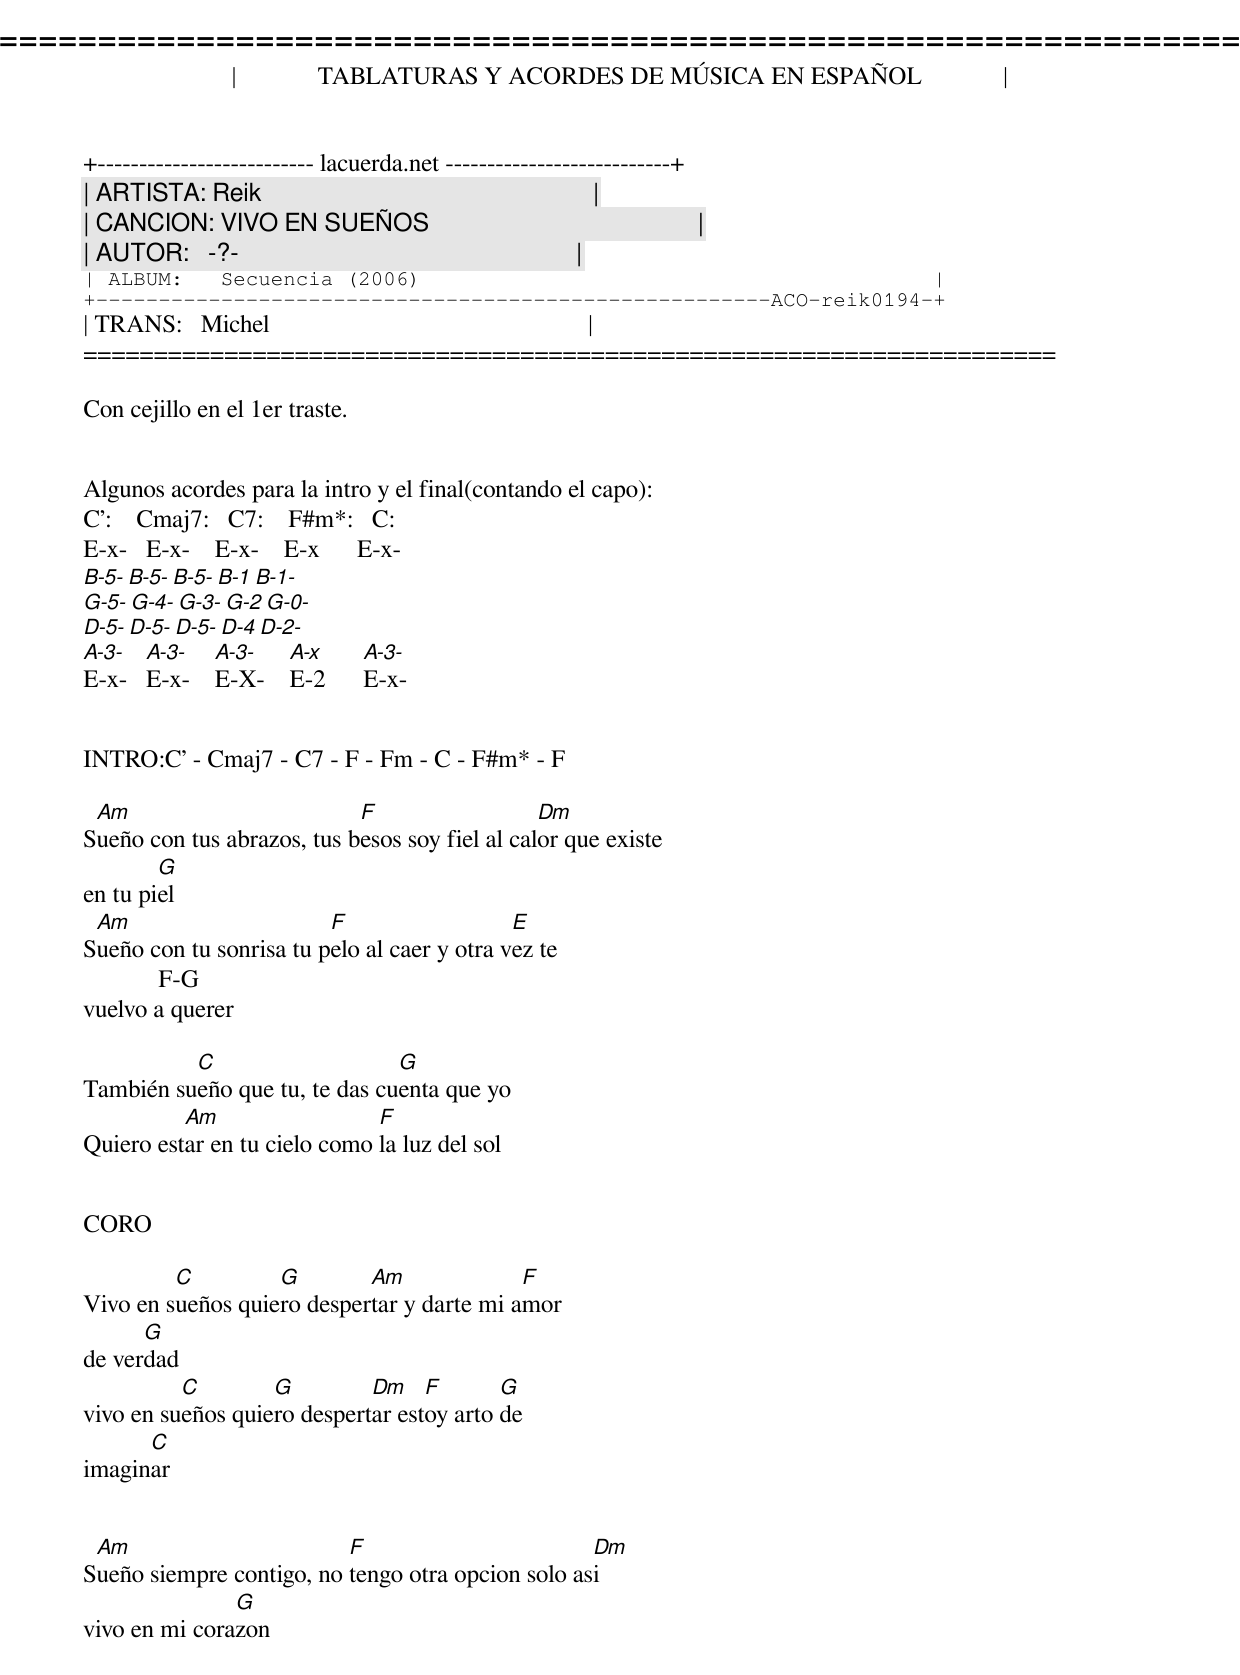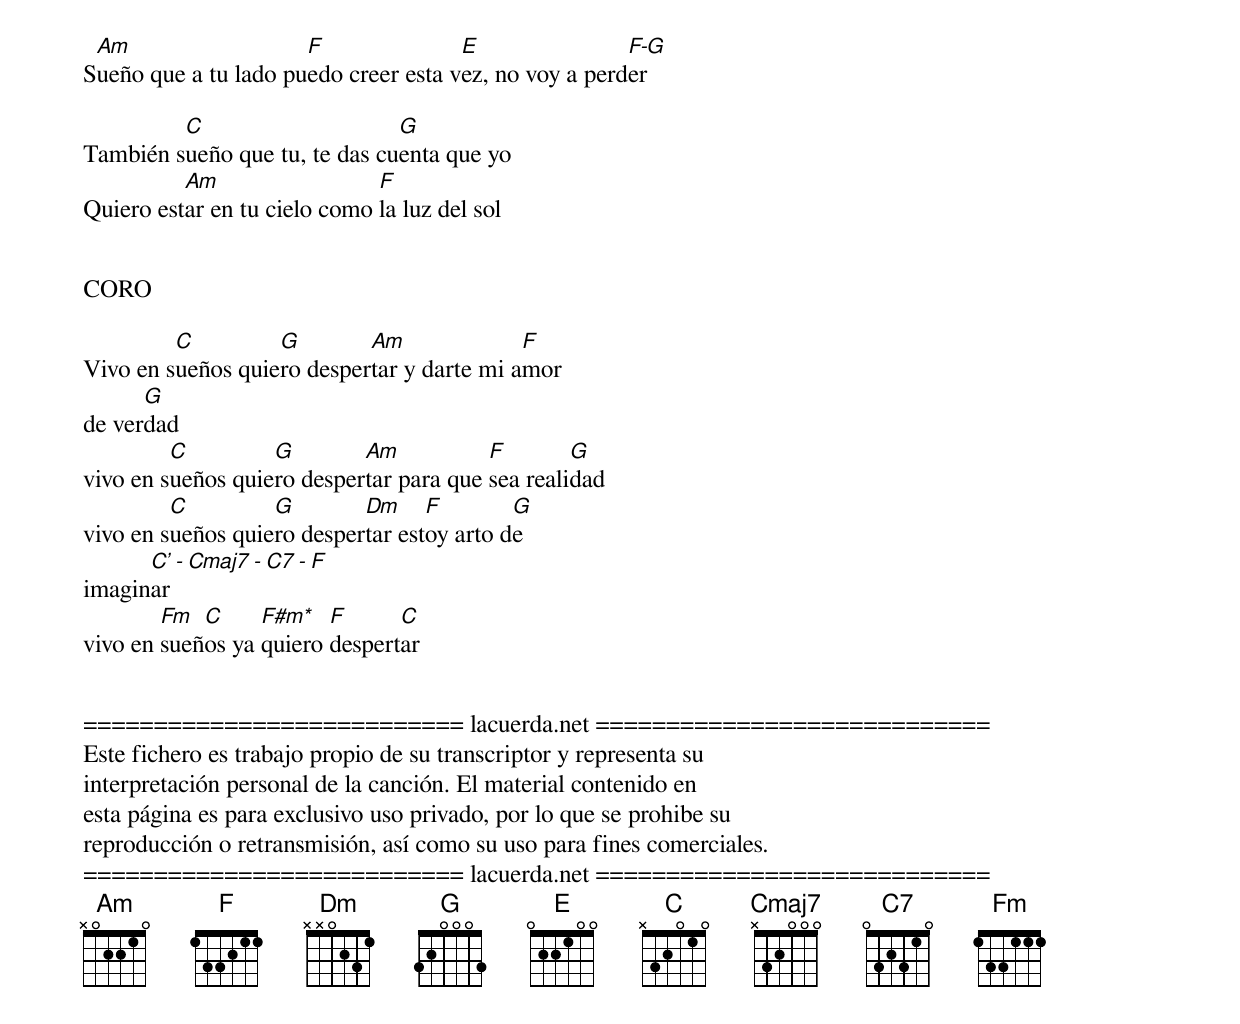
=====================================================================
|             TABLATURAS Y ACORDES DE MÚSICA EN ESPAÑOL             |
+-------------------------- lacuerda.net ---------------------------+
| ARTISTA: Reik                                                     |
| CANCION: VIVO EN SUEÑOS                                           |
| AUTOR:   -?-                                                      |
| ALBUM:   Secuencia (2006)                                         |
+------------------------------------------------------ACO-reik0194-+
| TRANS:   Michel                                                   |
=====================================================================

Con cejillo en el 1er traste.


Algunos acordes para la intro y el final(contando el capo):
C':    Cmaj7:   C7:    F#m*:   C:
E-x-   E-x-    E-x-    E-x      E-x-
B-5-   B-5-    B-5-    B-1      B-1-
G-5-   G-4-    G-3-    G-2      G-0-
D-5-   D-5-    D-5-    D-4      D-2-
A-3-   A-3-    A-3-    A-x      A-3-
E-x-   E-x-    E-X-    E-2      E-x-


INTRO:C' - Cmaj7 - C7 - F - Fm - C - F#m* - F

 Am                         F                   Dm
Sueño con tus abrazos, tus besos soy fiel al calor que existe
        G
en tu piel
 Am                      F                   E
Sueño con tu sonrisa tu pelo al caer y otra vez te
            F-G
vuelvo a querer

          C                    G
También sueño que tu, te das cuenta que yo
          Am                  F
Quiero estar en tu cielo como la luz del sol


CORO

         C         G        Am              F
Vivo en sueños quiero despertar y darte mi amor
      G
de verdad
          C        G         Dm    F       G
vivo en sueños quiero despertar estoy arto de
      C
imaginar


 Am                       F                        Dm
Sueño siempre contigo, no tengo otra opcion solo asi
               G
vivo en mi corazon

 Am                   F               E                F-G
Sueño que a tu lado puedo creer esta vez, no voy a perder

         C                     G
También sueño que tu, te das cuenta que yo
          Am                  F
Quiero estar en tu cielo como la luz del sol


CORO

         C         G        Am              F
Vivo en sueños quiero despertar y darte mi amor
      G
de verdad
         C         G        Am           F        G
vivo en sueños quiero despertar para que sea realidad
         C         G        Dm     F        G
vivo en sueños quiero despertar estoy arto de
      C' - Cmaj7 - C7 - F
imaginar
        Fm  C     F#m*   F      C
vivo en sueños ya quiero despertar


=========================== lacuerda.net ============================
Este fichero es trabajo propio de su transcriptor y representa su
interpretación personal de la canción. El material contenido en
esta página es para exclusivo uso privado, por lo que se prohibe su
reproducción o retransmisión, así como su uso para fines comerciales.
=========================== lacuerda.net ============================
